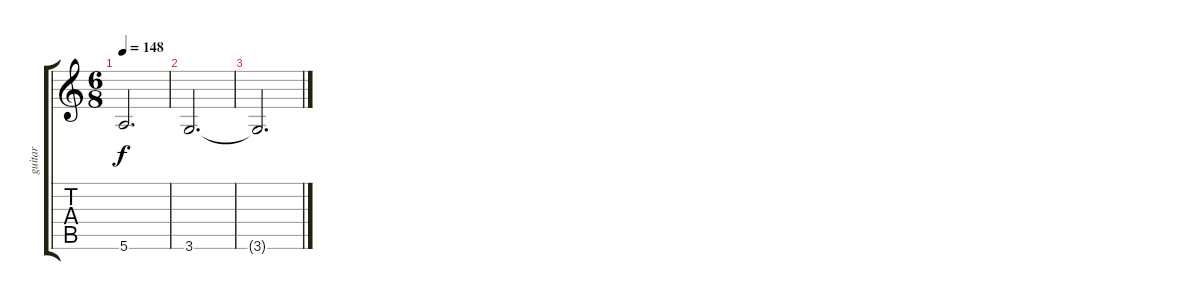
\track ("guitar" "guitar") {instrument electricguitarjazz}
\staff {score tabs}
\tuning (E4 B3 G3 D3 A2 E2) {hide}
\ts (6 8)
\tempo 148
\clef g2
\ks c
5.6{t}.2{d dy f} |
3.6.2{d} |
3.6{t}.2{d}
